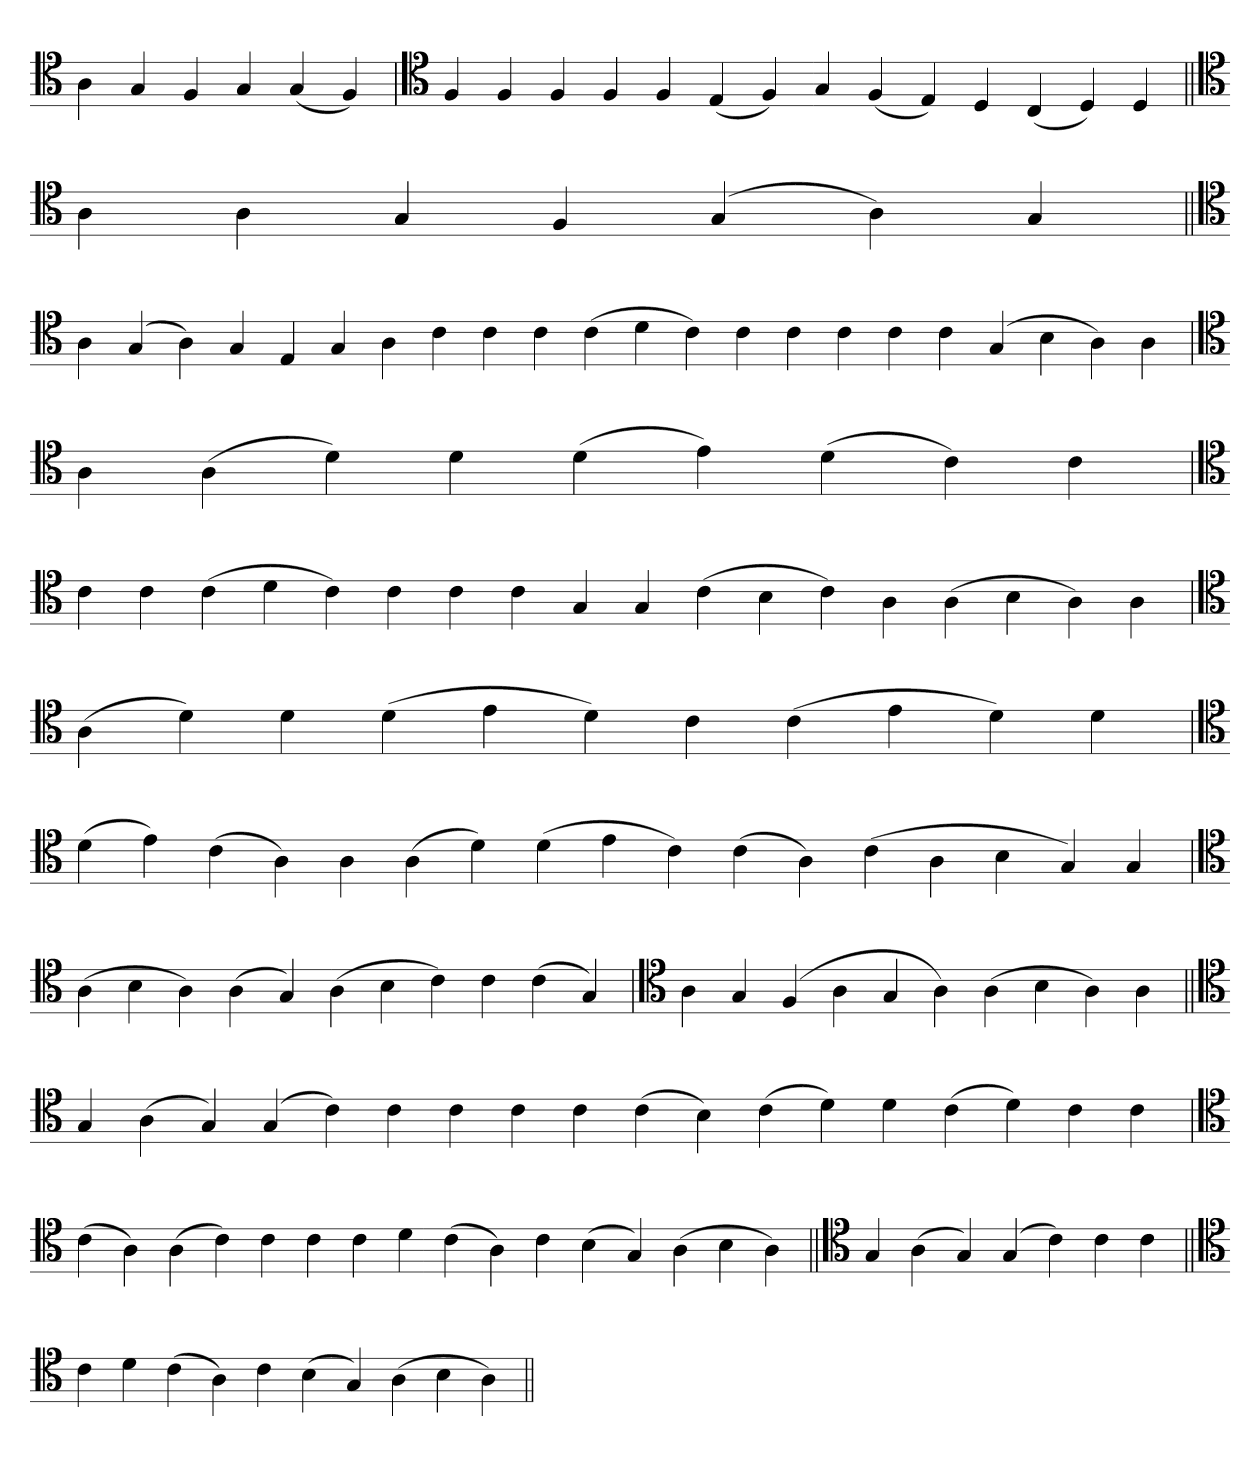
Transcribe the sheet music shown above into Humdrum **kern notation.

**kern
*part1
*staff1
*clefC4
=
4A
4G
4F
4G
(4G
4F)
='
*clefC4
4F
4F
4F
4F
4F
(4E
4F)
4G
(4F
4E)
4D
(4C
4D)
4D
=||
*clefC4
4A
4A
4G
4F
(4G
4A)
4G
=||
*clefC4
4A
(4G
4A)
4G
4E
4G
4A
4c
4c
4c
(4c
4d
4c)
4c
4c
4c
4c
4c
(4G
4B
4A)
4A
='
*clefC4
4A
(4A
4d)
4d
(4d
4e)
(4d
4c)
4c
=`
*clefC4
4c
4c
(4c
4d
4c)
4c
4c
4c
4G
4G
(4c
4B
4c)
4A
(4A
4B
4A)
4A
=
*clefC4
(4A
4d)
4d
(4d
4e
4d)
4c
(4c
4e
4d)
4d
=`
*clefC4
(4d
4e)
(4c
4A)
4A
(4A
4d)
(4d
4e
4c)
(4c
4A)
(4c
4A
4B
4G)
4G
=
*clefC4
(4A
4B
4A)
(4A
4G)
(4A
4B
4c)
4c
(4c
4G)
=`
*clefC4
4A
4G
(4F
4A
4G
4A)
(4A
4B
4A)
4A
=||
*clefC4
4G
(4A
4G)
(4G
4c)
4c
4c
4c
4c
(4c
4B)
(4c
4d)
4d
(4c
4d)
4c
4c
=
*clefC4
(4c
4A)
(4A
4c)
4c
4c
4c
4d
(4c
4A)
4c
(4B
4G)
(4A
4B
4A)
=||
*clefC4
4G
(4A
4G)
(4G
4c)
4c
4c
=||
*clefC4
4c
4d
(4c
4A)
4c
(4B
4G)
(4A
4B
4A)
=||
*-
